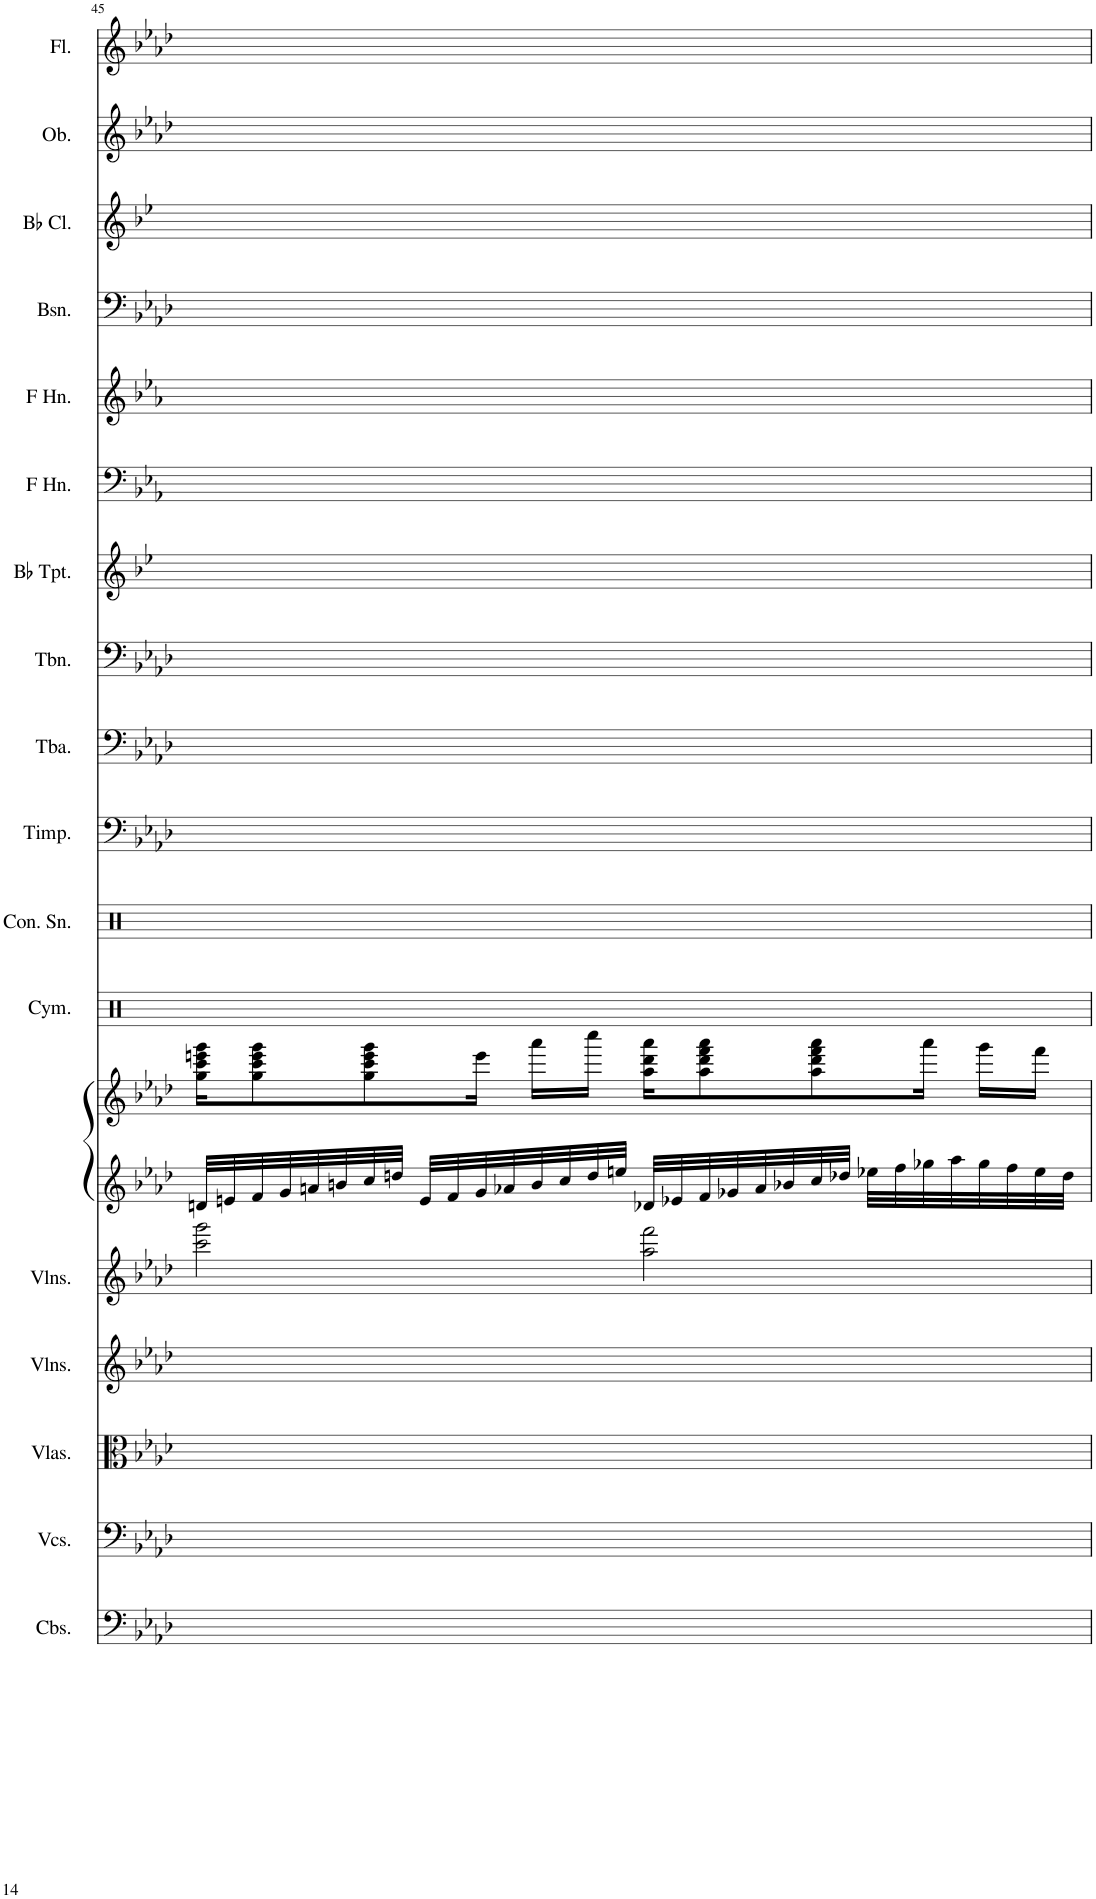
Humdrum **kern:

**kern	**kern	**kern	**kern	**kern	**kern	**kern	**kern	**kern	**kern	**kern	**kern	**kern	**kern	**kern	**kern	**kern	**kern	**kern
*part18	*part17	*part16	*part15	*part14	*part13	*part13	*part12	*part11	*part10	*part9	*part8	*part7	*part6	*part5	*part4	*part3	*part2	*part1
*staff19	*staff18	*staff17	*staff16	*staff15	*staff14	*staff13	*staff12	*staff11	*staff10	*staff9	*staff8	*staff7	*staff6	*staff5	*staff4	*staff3	*staff2	*staff1
*I"Contrabasses	*I"Violoncellos	*I"Violas	*I"Violins	*I"Violins	*I"Piano	*	*I"Cymbal	*I"Concert Snare Drum	*I"Timpani	*I"Tuba	*I"Trombone	*I"Bb Trumpet	*I"Horn in F	*I"Horn in F	*I"Bassoon	*I"Bb Clarinet	*I"Oboe	*I"Flute
*I'Cbs.	*I'Vcs.	*I'Vlas.	*I'Vlns.	*I'Vlns.	*I'Pno	*	*I'Cym.	*I'Con. Sn.	*I'Timp.	*I'Tba.	*I'Tbn.	*I'Bb Tpt.	*	*	*I'Bsn.	*I'Bb Cl.	*I'Ob.	*I'Fl.
!!LO:PB:g=z
*clefF4	*clefF4	*clefC3	*clefG2	*clefG2	*clefG2	*clefG2	*clefX	*clefX	*clefF4	*clefF4	*clefF4	*clefG2	*clefF4	*clefG2	*clefF4	*clefG2	*clefG2	*clefG2
*Trd7c12	*	*	*	*	*	*	*	*	*	*	*	*Trd1c2	*Trd4c7	*Trd4c7	*	*Trd1c2	*	*
*k[b-e-a-d-]	*k[b-e-a-d-]	*k[b-e-a-d-]	*k[b-e-a-d-]	*k[b-e-a-d-]	*k[b-e-a-d-]	*k[b-e-a-d-]	*k[]	*k[]	*k[b-e-a-d-]	*k[b-e-a-d-]	*k[b-e-a-d-]	*k[b-e-]	*k[b-e-a-]	*k[b-e-a-]	*k[b-e-a-d-]	*k[b-e-]	*k[b-e-a-d-]	*k[b-e-a-d-]
*f:	*f:	*f:	*f:	*f:	*f:	*f:	*	*	*f:	*f:	*f:	*g:	*c:	*c:	*f:	*g:	*f:	*f:
*M4/4	*M4/4	*M4/4	*M4/4	*M4/4	*M4/4	*M4/4	*M4/4	*M4/4	*M4/4	*M4/4	*M4/4	*M4/4	*M4/4	*M4/4	*M4/4	*M4/4	*M4/4	*M4/4
=45	=45	=45	=45	=45	=45	=45	=45	=45	=45	=45	=45	=45	=45	=45	=45	=45	=45	=45
1ryy	1ryy	1ryy	1ryy	2ccc\ 2ggg\	32dn/LLL	16gg\ 16ccc\ 16eeen\ 16ggg\KL	1ryy	1ryy	1ryy	1ryy	1ryy	1ryy	1ryy	1ryy	1ryy	1ryy	1ryy	1ryy
.	.	.	.	.	32en/	.	.	.	.	.	.	.	.	.	.	.	.	.
.	.	.	.	.	32f/	8gg\ 8ccc\ 8eee\ 8ggg\	.	.	.	.	.	.	.	.	.	.	.	.
.	.	.	.	.	32g/	.	.	.	.	.	.	.	.	.	.	.	.	.
.	.	.	.	.	32an/	.	.	.	.	.	.	.	.	.	.	.	.	.
.	.	.	.	.	32bn/	.	.	.	.	.	.	.	.	.	.	.	.	.
.	.	.	.	.	32cc/	8gg\ 8ccc\ 8eee\ 8ggg\	.	.	.	.	.	.	.	.	.	.	.	.
.	.	.	.	.	32ddn/JJJ	.	.	.	.	.	.	.	.	.	.	.	.	.
.	.	.	.	.	32e/LLL	.	.	.	.	.	.	.	.	.	.	.	.	.
.	.	.	.	.	32f/	.	.	.	.	.	.	.	.	.	.	.	.	.
.	.	.	.	.	32g/	16eee\Jk	.	.	.	.	.	.	.	.	.	.	.	.
.	.	.	.	.	32a-X/	.	.	.	.	.	.	.	.	.	.	.	.	.
.	.	.	.	.	32b/	16aaa-\LL	.	.	.	.	.	.	.	.	.	.	.	.
.	.	.	.	.	32cc/	.	.	.	.	.	.	.	.	.	.	.	.	.
.	.	.	.	.	32dd/	16cccc\JJ	.	.	.	.	.	.	.	.	.	.	.	.
.	.	.	.	.	32een/JJJ	.	.	.	.	.	.	.	.	.	.	.	.	.
.	.	.	.	2aa-\ 2fff\	32d-X/LLL	16aa-\ 16ddd-\ 16aaa-\KL	.	.	.	.	.	.	.	.	.	.	.	.
.	.	.	.	.	32e-X/	.	.	.	.	.	.	.	.	.	.	.	.	.
.	.	.	.	.	32f/	8aa-\ 8ddd-\ 8fff\ 8aaa-\	.	.	.	.	.	.	.	.	.	.	.	.
.	.	.	.	.	32g-X/	.	.	.	.	.	.	.	.	.	.	.	.	.
.	.	.	.	.	32a-/	.	.	.	.	.	.	.	.	.	.	.	.	.
.	.	.	.	.	32b-X/	.	.	.	.	.	.	.	.	.	.	.	.	.
.	.	.	.	.	32cc/	8aa-\ 8ddd-\ 8fff\ 8aaa-\	.	.	.	.	.	.	.	.	.	.	.	.
.	.	.	.	.	32dd-X/JJJ	.	.	.	.	.	.	.	.	.	.	.	.	.
.	.	.	.	.	32ee-X\LLL	.	.	.	.	.	.	.	.	.	.	.	.	.
.	.	.	.	.	32ff\	.	.	.	.	.	.	.	.	.	.	.	.	.
.	.	.	.	.	32gg-X\	16aaa-\Jk	.	.	.	.	.	.	.	.	.	.	.	.
.	.	.	.	.	32aa-\	.	.	.	.	.	.	.	.	.	.	.	.	.
.	.	.	.	.	32gg-\	16ggg\LL	.	.	.	.	.	.	.	.	.	.	.	.
.	.	.	.	.	32ff\	.	.	.	.	.	.	.	.	.	.	.	.	.
.	.	.	.	.	32ee-\	16fff\JJ	.	.	.	.	.	.	.	.	.	.	.	.
.	.	.	.	.	32dd-\JJJ	.	.	.	.	.	.	.	.	.	.	.	.	.
=	=	=	=	=	=	=	=	=	=	=	=	=	=	=	=	=	=	=
*-	*-	*-	*-	*-	*-	*-	*-	*-	*-	*-	*-	*-	*-	*-	*-	*-	*-	*-
